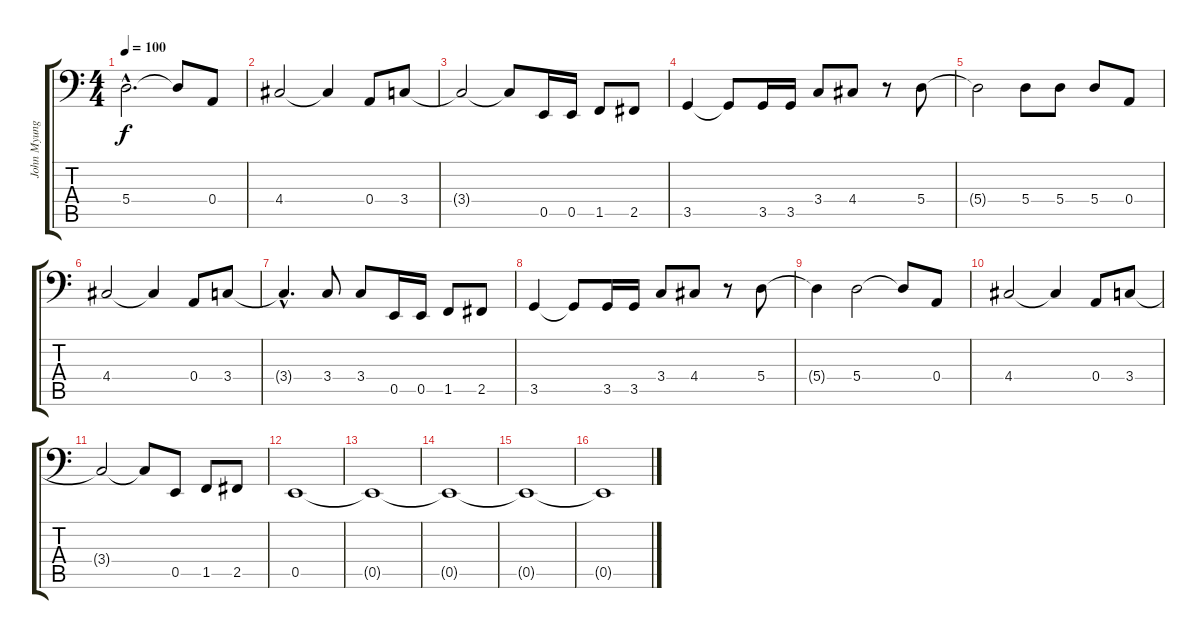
\track ("John Myung" "John Myung") {instrument electricbassfinger}
\staff {score tabs}
\tuning (C3 G2 D2 A1 E1 B0) {hide}
\ts (4 4)
\tempo 100
\clef f4
\ks c
5.4{hac t}.2{d dy f} 5.4{t}.8 0.4.8 |
4.4.2 4.4{t}.4 0.4.8 3.4.8 |
3.4{t}.2 3.4{t}.8 0.5.16 0.5.16 1.5.8 2.5.8 |
3.5.4 3.5{t}.8 3.5.16 3.5.16 3.4.8 4.4.8 r.8 5.4.8 |
5.4{t}.2 5.4.8 5.4.8 5.4.8 0.4.8 |
4.4.2 4.4{t}.4 0.4.8 3.4.8 |
3.4{hac t}.4{d} 3.4.8 3.4.8 0.5.16 0.5.16 1.5.8 2.5.8 |
3.5.4 3.5{t}.8 3.5.16 3.5.16 3.4.8 4.4.8 r.8 5.4.8 |
5.4{t}.4 5.4.2 5.4{t}.8 0.4.8 |
4.4.2 4.4{t}.4 0.4.8 3.4.8 |
3.4{t}.2 3.4{t}.8 0.5.8 1.5.8 2.5.8 |
0.5.1 |
0.5{t}.1 |
0.5{t}.1 |
0.5{t}.1 |
0.5{t}.1
